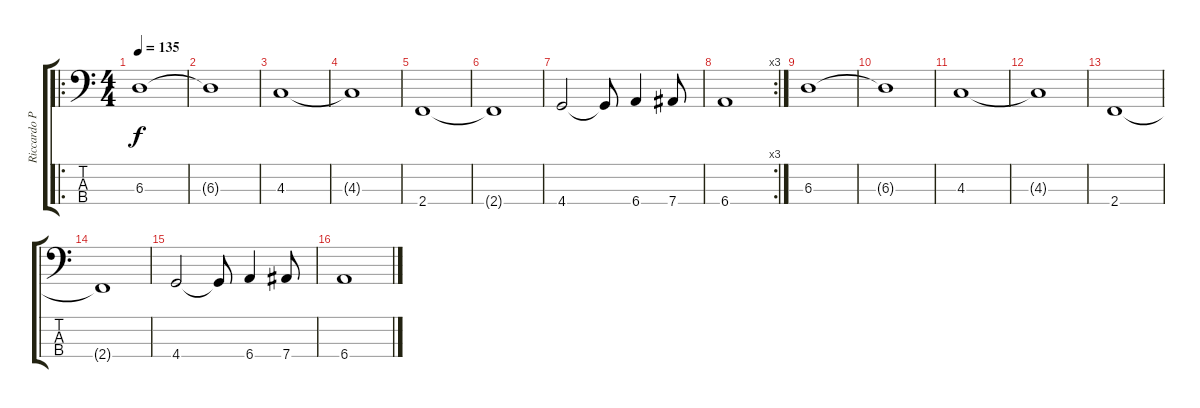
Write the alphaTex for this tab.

\track ("Riccardo Paoli" "Riccardo P") {instrument electricbassfinger}
\staff {score tabs}
\tuning (Gb2 Db2 Ab1 Eb1) {hide}
\ro
\ts (4 4)
\tempo 135
\clef f4
\ks c
6.3.1{dy f} |
6.3{t}.1 |
4.3.1 |
4.3{t}.1 |
2.4.1 |
2.4{t}.1 |
4.4.2 4.4{t}.8 6.4.4 7.4.8 |
\rc 3
6.4.1 |
6.3.1 |
6.3{t}.1 |
4.3.1 |
4.3{t}.1 |
2.4.1 |
2.4{t}.1 |
4.4.2 4.4{t}.8 6.4.4 7.4.8 |
6.4.1
